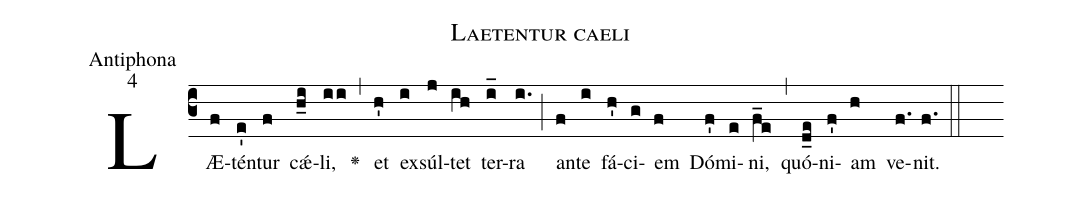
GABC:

name:Laetentur caeli;
office-part:Antiphona;
mode:4;
%%
(c3) LÆ(f)tén(e')tur(f) c<sp>'æ</sp>(h_i)li,(ii) <v>\greheightstar</v>(,) et(h') ex(i)súl(j)tet(ih) ter(i_)ra(i.) (;) an(f)te(i) fá(h')ci(g)em(f) Dó(f')mi(e)ni,(f_e) (,) quó(d_e)ni(f')am(h) ve(f.)nit.(f.) (::)
